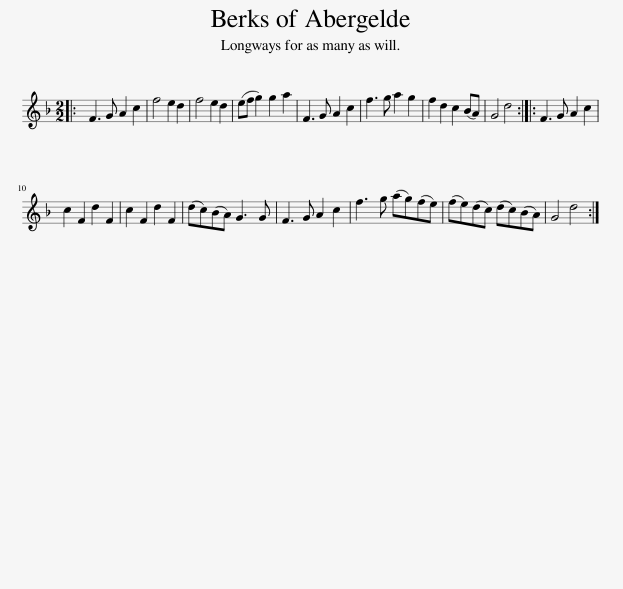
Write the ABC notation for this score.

X:1
L:1/8
M:2/2
I:linebreak $
K:F
V:1 treble
V:1
|: F3 G A2 c2 | f4 e2 d2 | f4 e2 d2 | (ef g2) g2 a2 | F3 G A2 c2 | %5
 f3 g a2 g2 | f2 d2 c2 (BA) | G4 d4 :: F3 G A2 c2 |$ c2 F2 d2 F2 | %10
 c2 F2 d2 F2 | (dc)(BA) G3 G | F3 G A2 c2 | f3 g (ag)(fe) | (fe)(dc) (dc)(BA) | %15
 G4 d4 :| %16
